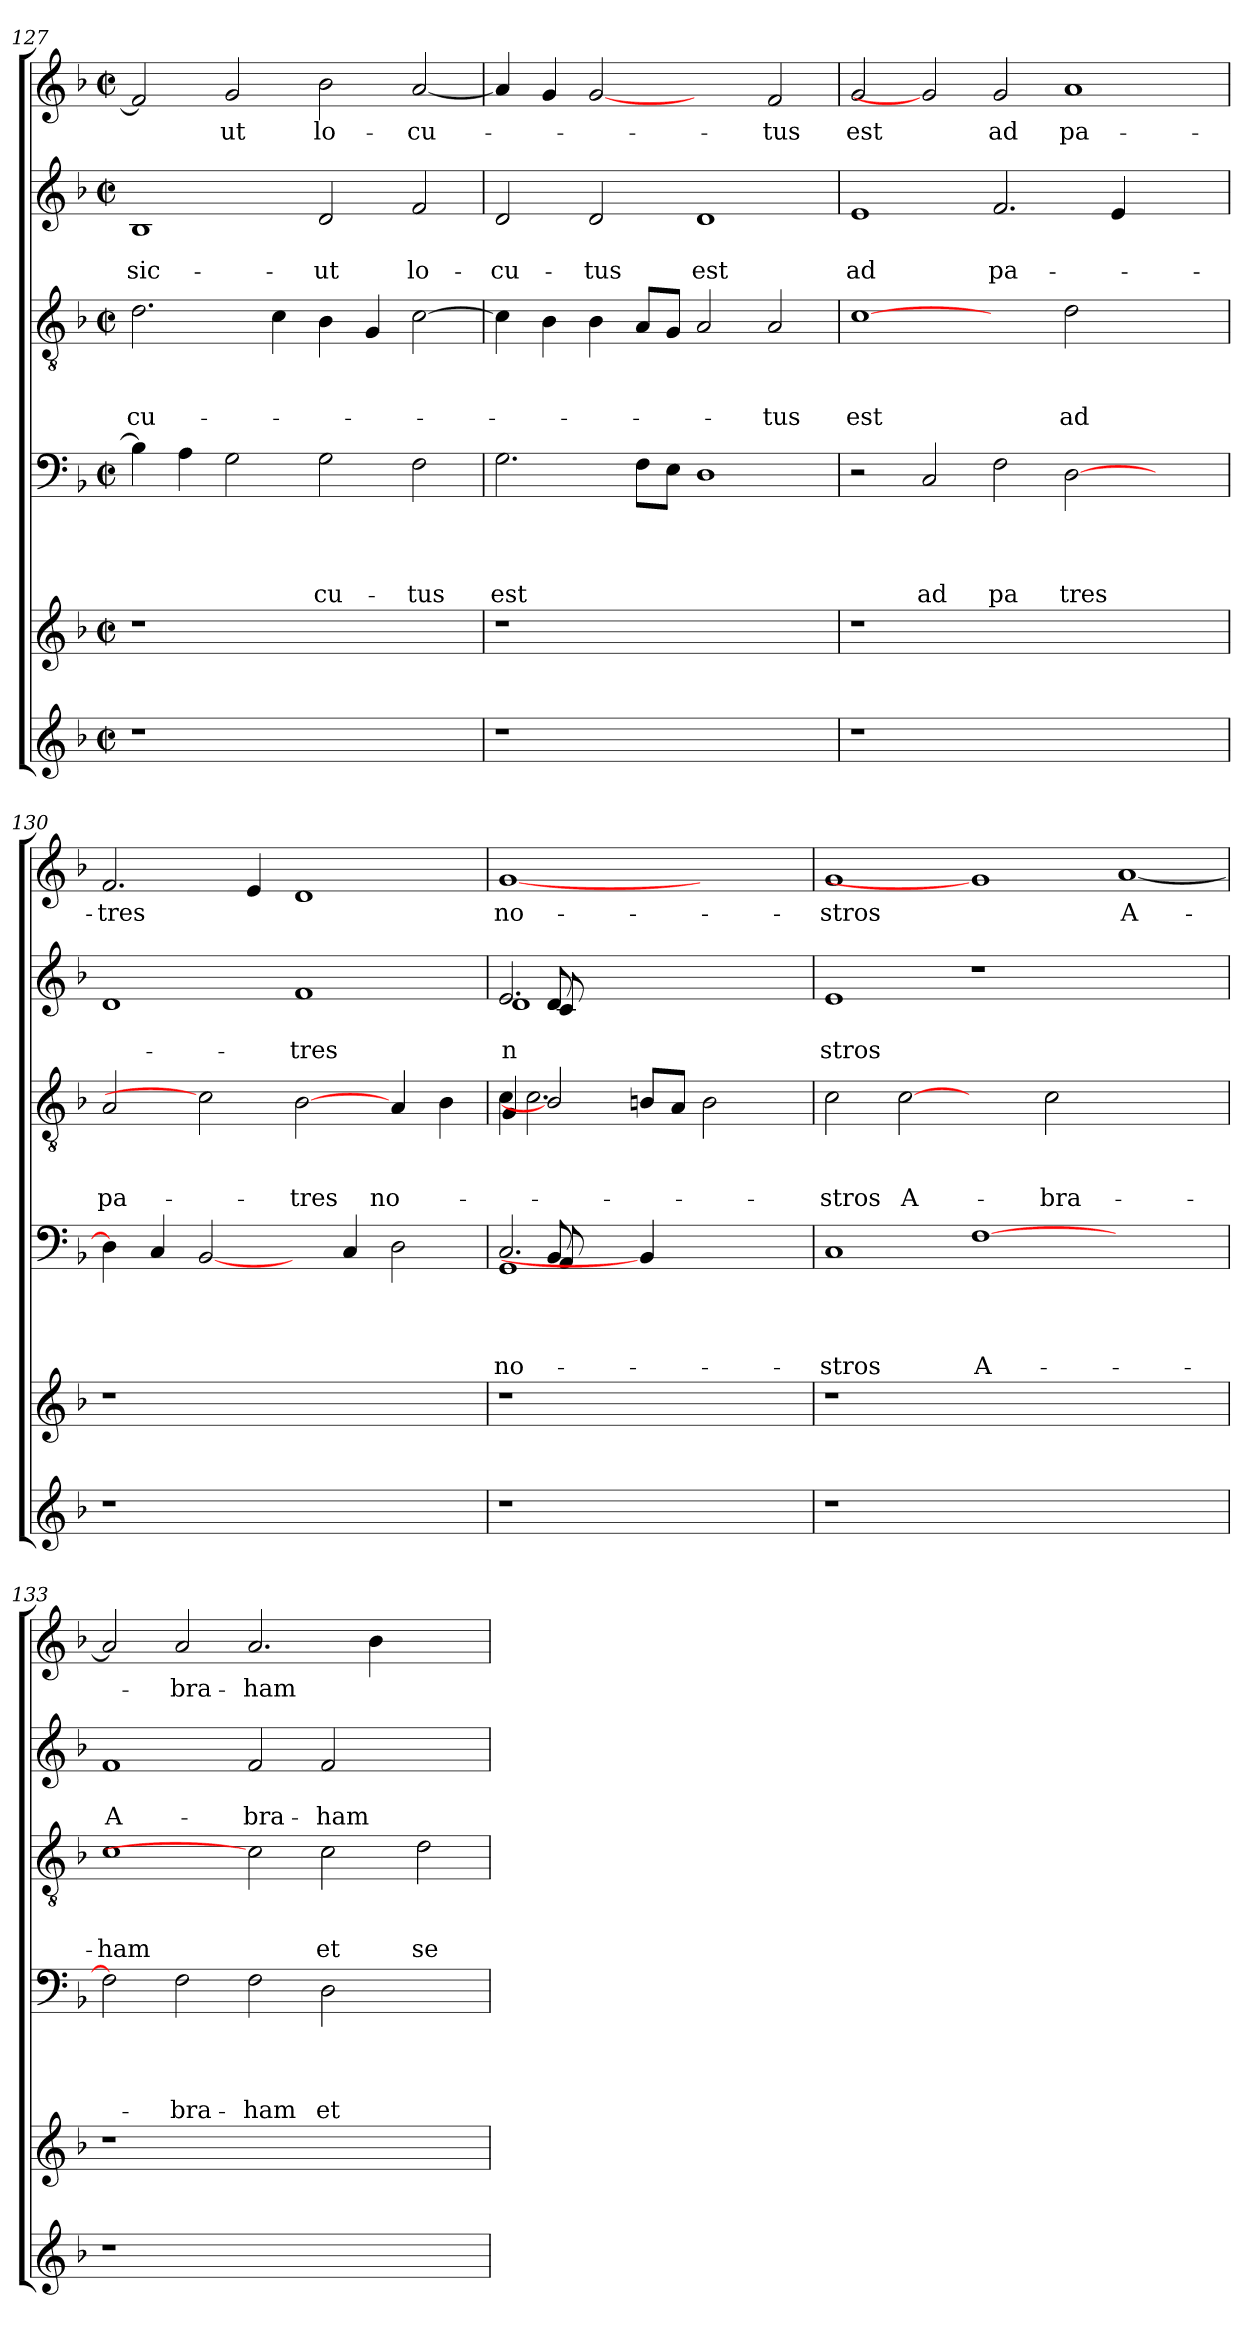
**kern	**kern	**kern	**text	**text	**text	**text	**kern	**text	**text	**text	**kern	**text	**text	**kern	**text
*part6	*part5	*part4	*part4	*part4	*part4	*part4	*part3	*part3	*part3	*part3	*part2	*part2	*part2	*part1	*part1
*staff6	*staff5	*staff4	*staff4	*staff4	*staff4	*staff4	*staff3	*staff3	*staff3	*staff3	*staff2	*staff2	*staff2	*staff1	*staff1
*clefG2	*clefG2	*clefF4	*	*	*	*	*clefGv2	*	*	*	*clefG2	*	*	*clefG2	*
*k[b-]	*k[b-]	*k[b-]	*	*	*	*	*k[b-]	*	*	*	*k[b-]	*	*	*k[b-]	*
*F:	*F:	*F:	*	*	*	*	*F:	*	*	*	*F:	*	*	*F:	*
*M2/2	*M2/2	*M2/2	*	*	*	*	*M2/2	*	*	*	*M2/2	*	*	*M2/2	*
*met(c|)	*met(c|)	*met(c|)	*	*	*	*	*met(c|)	*	*	*	*met(c|)	*	*	*met(c|)	*
=127	=127	=127	=127	=127	=127	=127	=127	=127	=127	=127	=127	=127	=127	=127	=127
!	!	!	!	!	!	!	!	!	!	!LO:LY:b	!	!	!LO:LY:b	!	!
1r	1r	4B-\]	.	.	.	.	2.d\	.	.	-cu-	1B-	.	sic-	2f/]	.
.	.	4A\	.	.	.	.	.	.	.	.	.	.	.	.	.
!	!	!	!	!	!	!	!	!	!	!	!	!	!	!	!LO:LY:b
.	.	2G\	.	.	.	.	.	.	.	.	.	.	.	2g/	-ut
.	.	.	.	.	.	.	4c\	.	.	.	.	.	.	.	.
!	!	!	!	!	!	!LO:LY:b	!	!	!	!	!	!	!LO:LY:b	!	!LO:LY:b
1ryy	1ryy	2G\	.	.	.	-cu-	4B-\	.	.	.	2d/	.	-ut	2b-\	lo-
.	.	.	.	.	.	.	4G/	.	.	.	.	.	.	.	.
!	!	!	!	!	!	!LO:LY:b	!	!	!	!	!	!	!LO:LY:b	!	!LO:LY:b
.	.	2F\	.	.	.	-tus	[>2c\	.	.	.	2f/	.	lo-	[<2a/	-cu-
=128	=128	=128	=128	=128	=128	=128	=128	=128	=128	=128	=128	=128	=128	=128	=128
!	!	!	!	!	!	!LO:LY:b	!	!	!	!	!	!	!LO:LY:b	!	!
1r	1r	2.G\	.	.	.	est	4c\]	.	.	.	2d/	.	-cu-	4a/]	.
.	.	.	.	.	.	.	4B-\	.	.	.	.	.	.	4g/	.
!	!	!	!	!	!	!	!	!	!	!	!	!	!LO:LY:b	!	!
.	.	.	.	.	.	.	4B-\	.	.	.	2d/	.	-tus	[2g	.
.	.	8F\L	.	.	.	.	8A/L	.	.	.	.	.	.	.	.
.	.	8E\J	.	.	.	.	8G/J	.	.	.	.	.	.	.	.
!	!	!	!	!	!	!	!	!	!	!	!	!	!LO:LY:b	!	!
1ryy	1ryy	1D	.	.	.	.	2A/	.	.	.	1d	.	est	2ryy	.
!	!	!	!	!	!	!	!	!	!	!LO:LY:b	!	!	!	!	!LO:LY:b
.	.	.	.	.	.	.	2A/	.	.	-tus	.	.	.	2f/	-tus
=129	=129	=129	=129	=129	=129	=129	=129	=129	=129	=129	=129	=129	=129	=129	=129
!	!	!	!	!	!	!	!	!	!	!LO:LY:b	!	!	!LO:LY:b	!	!LO:LY:b
1r	1r	2r	.	.	.	.	[1c	.	.	est	1e	.	ad	2g/	est
!	!	!	!	!	!	!LO:LY:b	!	!	!	!	!	!	!	!	!
.	.	2C/	.	.	.	ad	.	.	.	.	.	.	.	2g]	.
!	!	!	!	!	!	!LO:LY:b	!	!	!	!	!	!	!LO:LY:b	!	!LO:LY:b
1.ryy	1.ryy	2F\	.	.	.	pa	2ryy	.	.	.	2.f/	.	pa-	2g/	ad
!	!	!	!	!	!	!LO:LY:b	!	!	!	!LO:LY:b	!	!	!	!	!LO:LY:b
.	.	[>2D\	.	.	.	tres	2d\	.	.	ad	.	.	.	1a	pa-
.	.	.	.	.	.	.	.	.	.	.	4e/	.	.	.	.
.	.	2ryy	.	.	.	.	2ryy	.	.	.	2ryy	.	.	.	.
=130	=130	=130	=130	=130	=130	=130	=130	=130	=130	=130	=130	=130	=130	=130	=130
!	!	!	!	!	!	!	!	!	!	!LO:LY:b	!	!	!	!	!LO:LY:b
1r	1r	4D\]	.	.	.	.	2A/	.	.	pa-	1d	.	.	2.f/	-tres
.	.	4C/	.	.	.	.	.	.	.	.	.	.	.	.	.
.	.	[2BB-/	.	.	.	.	2c]	.	.	.	.	.	.	.	.
.	.	.	.	.	.	.	.	.	.	.	.	.	.	4e/	.
!	!	!	!	!	!	!	!	!	!	!LO:LY:b	!	!	!LO:LY:b	!	!
1ryy	1ryy	4ryy	.	.	.	.	[2B-	.	.	-tres	1f	.	-tres	1d	.
.	.	4C/	.	.	.	.	.	.	.	.	.	.	.	.	.
!	!	!	!	!	!	!	!	!	!	!LO:LY:b	!	!	!	!	!
.	.	2D\	.	.	.	.	4A/	.	.	no-	.	.	.	.	.
.	.	.	.	.	.	.	4B-\	.	.	.	.	.	.	.	.
!!LO:LB:g=z
=131	=131	=131	=131	=131	=131	=131	=131	=131	=131	=131	=131	=131	=131	=131	=131
!	!	!	!	!	!	!LO:LY:b	!	!	!	!	!	!	!LO:LY:b	!	!
*	*	*^	*	*	*	*	*^	*	*	*	*^	*	*	*	*
*	*	*	*^	*	*	*	*	*	*	*	*	*	*	*^	*	*	*	*
*	*	*	*	*^	*	*	*	*	*	*	*	*	*	*	*	*^	*	*	*	*
!	!	!	!	!	!	!	!	!	!	!	!	!	!	!	!	!	!	!	!	!LO:LY:b	!	!LO:LY:b
1r	1r	2.C/	4ryy	4ryy	1GG	.	.	.	no-	4c\	4G/	.	.	.	2.e/	4ryy	4ryy	1d	.	-n	[1g	no-
.	.	.	8BB-/	8AA/	.	.	.	.	.	2B-]	2.c\	.	.	.	.	8d/	8c/	.	.	.	.	.
.	.	.	2ryy	2ryy	.	.	.	.	.	.	.	.	.	.	.	2ryy	2ryy	.	.	.	.	.
.	.	4BB-/]	.	.	.	.	.	.	.	8B/L	.	.	.	.	2ryy	.	.	.	.	.	.	.
.	.	.	2ryy	2ryy	.	.	.	.	.	8A/J	.	.	.	.	.	2ryy	2ryy	.	.	.	.	.
2ryy	2ryy	2ryy	.	.	2ryy	.	.	.	.	2B\	2ryy	.	.	.	.	.	.	2ryy	.	.	2ryy	.
.	.	.	.	.	.	.	.	.	.	.	.	.	.	.	4ryy	.	.	.	.	.	.	.
.	.	.	8ryy	8ryy	.	.	.	.	.	.	.	.	.	.	.	8ryy	8ryy	.	.	.	.	.
*	*	*	*	*v	*v	*	*	*	*	*	*	*	*	*	*	*	*v	*v	*	*	*	*
*	*	*	*	*	*	*	*	*	*v	*v	*	*	*	*	*	*	*	*	*	*
=132	=132	=132	=132	=132	=132	=132	=132	=132	=132	=132	=132	=132	=132	=132	=132	=132	=132	=132	=132
!	!	!	!	!	!	!	!	!LO:LY:b	!	!	!	!LO:LY:b	!	!	!	!	!LO:LY:b	!	!LO:LY:b
*	*	*v	*v	*v	*	*	*	*	*	*	*	*	*v	*v	*v	*	*	*	*
1r	1r	1C	.	.	.	-stros	2c\	.	.	-stros	1e	.	stros	1g	-stros
!	!	!	!	!	!	!	!	!	!	!LO:LY:b	!	!	!	!	!
.	.	.	.	.	.	.	[2c	.	.	A-	.	.	.	.	.
!	!	!	!	!	!	!LO:LY:b	!	!	!	!	!	!	!	!	!
0ryy	0ryy	[>1F	.	.	.	A-	2ryy	.	.	.	1r	.	.	1g]	.
!	!	!	!	!	!	!	!	!	!	!LO:LY:b	!	!	!	!	!
.	.	.	.	.	.	.	2c\	.	.	-bra-	.	.	.	.	.
!	!	!	!	!	!	!	!	!	!	!	!	!	!	!	!LO:LY:b
.	.	1ryy	.	.	.	.	1ryy	.	.	.	1ryy	.	.	[<1a	A-
=133	=133	=133	=133	=133	=133	=133	=133	=133	=133	=133	=133	=133	=133	=133	=133
!	!	!	!	!	!	!	!	!	!	!LO:LY:b:rj	!	!	!LO:LY:b	!	!
1r	1r	2F\]	.	.	.	.	1c	.	.	-ham	1f	.	A-	2a/]	.
!	!	!	!	!	!	!LO:LY:b	!	!	!	!	!	!	!	!	!LO:LY:b
.	.	2F\	.	.	.	-bra-	.	.	.	.	.	.	.	2a/	-bra-
!	!	!	!	!	!	!LO:LY:b:rj	!	!	!	!	!	!	!LO:LY:b	!	!LO:LY:b
1.ryy	1.ryy	2F\	.	.	.	-ham	2c]	.	.	.	2f/	.	-bra-	2.a/	-ham
!	!	!	!	!	!	!LO:LY:b	!	!	!	!LO:LY:b	!	!	!LO:LY:b:rj	!	!
.	.	2D\	.	.	.	et	2c\	.	.	et	2f/	.	-ham	.	.
.	.	.	.	.	.	.	.	.	.	.	.	.	.	4b-\	.
!	!	!	!	!	!	!	!	!	!	!LO:LY:b	!	!	!	!	!
.	.	2ryy	.	.	.	.	2d\	.	.	se-	2ryy	.	.	2ryy	.
=	=	=	=	=	=	=	=	=	=	=	=	=	=	=	=
*-	*-	*-	*-	*-	*-	*-	*-	*-	*-	*-	*-	*-	*-	*-	*-
